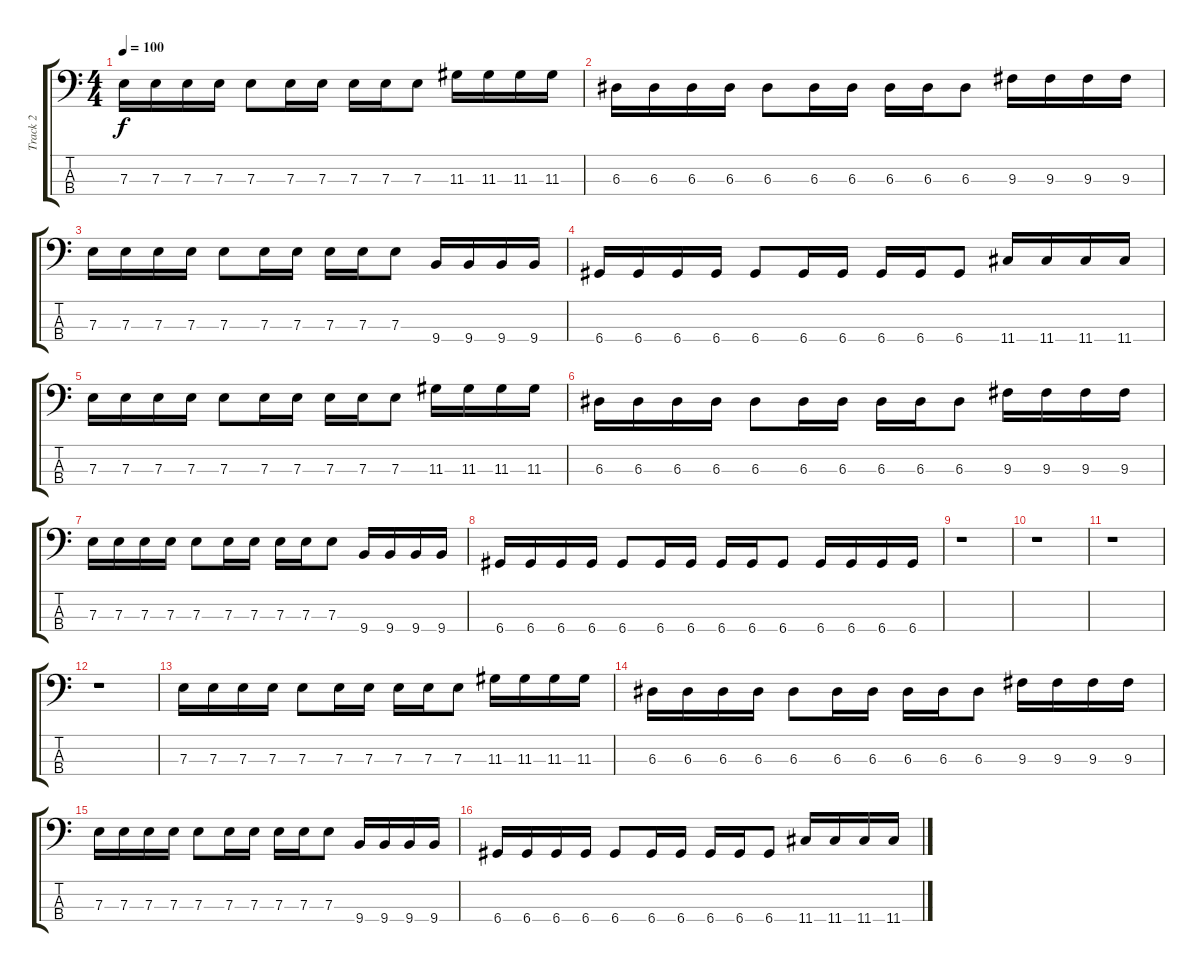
\track ("Track 2" "Track 2") {instrument electricbassfinger}
\staff {score tabs}
\tuning (G2 D2 A1 D1) {hide}
\ts (4 4)
\tempo 100
\clef f4
\ks c
7.3.16{dy f} 7.3.16 7.3.16 7.3.16 7.3.8 7.3.16 7.3.16 7.3.16 7.3.16 7.3.8 11.3.16 11.3.16 11.3.16 11.3.16 |
6.3.16 6.3.16 6.3.16 6.3.16 6.3.8 6.3.16 6.3.16 6.3.16 6.3.16 6.3.8 9.3.16 9.3.16 9.3.16 9.3.16 |
7.3.16 7.3.16 7.3.16 7.3.16 7.3.8 7.3.16 7.3.16 7.3.16 7.3.16 7.3.8 9.4.16 9.4.16 9.4.16 9.4.16 |
6.4.16 6.4.16 6.4.16 6.4.16 6.4.8 6.4.16 6.4.16 6.4.16 6.4.16 6.4.8 11.4.16 11.4.16 11.4.16 11.4.16 |
7.3.16 7.3.16 7.3.16 7.3.16 7.3.8 7.3.16 7.3.16 7.3.16 7.3.16 7.3.8 11.3.16 11.3.16 11.3.16 11.3.16 |
6.3.16 6.3.16 6.3.16 6.3.16 6.3.8 6.3.16 6.3.16 6.3.16 6.3.16 6.3.8 9.3.16 9.3.16 9.3.16 9.3.16 |
7.3.16 7.3.16 7.3.16 7.3.16 7.3.8 7.3.16 7.3.16 7.3.16 7.3.16 7.3.8 9.4.16 9.4.16 9.4.16 9.4.16 |
6.4.16 6.4.16 6.4.16 6.4.16 6.4.8 6.4.16 6.4.16 6.4.16 6.4.16 6.4.8 6.4.16 6.4.16 6.4.16 6.4.16 |
r.1 |
r.1 |
r.1 |
r.1 |
7.3.16 7.3.16 7.3.16 7.3.16 7.3.8 7.3.16 7.3.16 7.3.16 7.3.16 7.3.8 11.3.16 11.3.16 11.3.16 11.3.16 |
6.3.16 6.3.16 6.3.16 6.3.16 6.3.8 6.3.16 6.3.16 6.3.16 6.3.16 6.3.8 9.3.16 9.3.16 9.3.16 9.3.16 |
7.3.16 7.3.16 7.3.16 7.3.16 7.3.8 7.3.16 7.3.16 7.3.16 7.3.16 7.3.8 9.4.16 9.4.16 9.4.16 9.4.16 |
6.4.16 6.4.16 6.4.16 6.4.16 6.4.8 6.4.16 6.4.16 6.4.16 6.4.16 6.4.8 11.4.16 11.4.16 11.4.16 11.4.16
